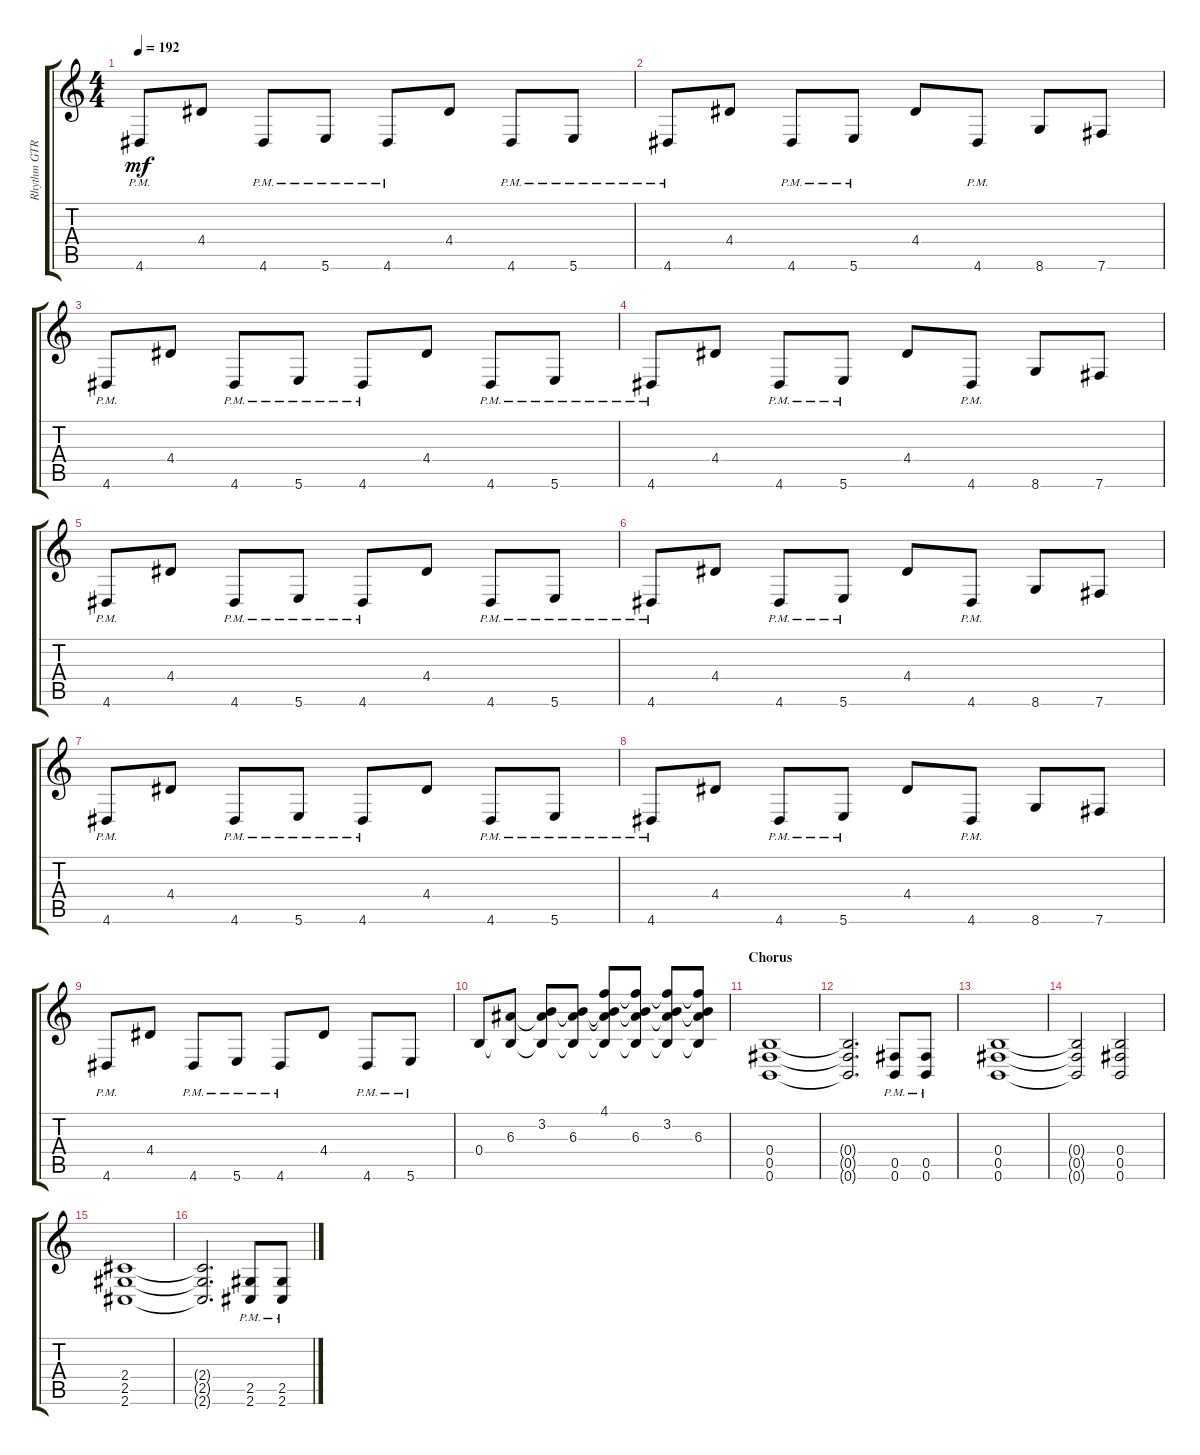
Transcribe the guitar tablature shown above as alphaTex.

\track ("Rhythm GTR 2" "Rhythm GTR") {instrument distortionguitar}
\staff {score tabs}
\tuning (Db4 Ab3 E3 B2 Gb2 B1) {hide}
\ts (4 4)
\tempo 192
\clef g2
\ks aminor
4.6{pm}.8{dy mf} 4.4.8 4.6{pm}.8 5.6{pm}.8 4.6{pm}.8 4.4.8 4.6{pm}.8 5.6{pm}.8 |
4.6{pm}.8 4.4.8 4.6{pm}.8 5.6{pm}.8 4.4.8 4.6{pm}.8 8.6.8 7.6.8 |
4.6{pm}.8 4.4.8 4.6{pm}.8 5.6{pm}.8 4.6{pm}.8 4.4.8 4.6{pm}.8 5.6{pm}.8 |
4.6{pm}.8 4.4.8 4.6{pm}.8 5.6{pm}.8 4.4.8 4.6{pm}.8 8.6.8 7.6.8 |
4.6{pm}.8 4.4.8 4.6{pm}.8 5.6{pm}.8 4.6{pm}.8 4.4.8 4.6{pm}.8 5.6{pm}.8 |
4.6{pm}.8 4.4.8 4.6{pm}.8 5.6{pm}.8 4.4.8 4.6{pm}.8 8.6.8 7.6.8 |
4.6{pm}.8 4.4.8 4.6{pm}.8 5.6{pm}.8 4.6{pm}.8 4.4.8 4.6{pm}.8 5.6{pm}.8 |
4.6{pm}.8 4.4.8 4.6{pm}.8 5.6{pm}.8 4.4.8 4.6{pm}.8 8.6.8 7.6.8 |
4.6{pm}.8 4.4.8 4.6{pm}.8 5.6{pm}.8 4.6{pm}.8 4.4.8 4.6{pm}.8 5.6{pm}.8 |
0.4.8 (6.3 0.4{t}).8 (3.2 6.3{t} 0.4{t}).8 (3.2{t} 6.3 0.4{t}).8 (4.1 3.2{t} 6.3{t} 0.4{t}).8 (4.1{t} 3.2{t} 6.3 0.4{t}).8 (4.1{t} 3.2 6.3{t} 0.4{t}).8 (4.1{t} 3.2{t} 6.3 0.4{t}).8 |
\section ("" "Chorus")
(0.4 0.5 0.6).1 |
(0.4{t} 0.5{t} 0.6{t}).2{d} (0.5{pm} 0.6{pm}).8 (0.5{pm} 0.6{pm}).8 |
(0.4 0.5 0.6).1 |
(0.4{t} 0.5{t} 0.6{t}).2 (0.4 0.5 0.6).2 |
(2.4 2.5 2.6).1 |
(2.4{t} 2.5{t} 2.6{t}).2{d} (2.5{pm} 2.6{pm}).8 (2.5{pm} 2.6{pm}).8
